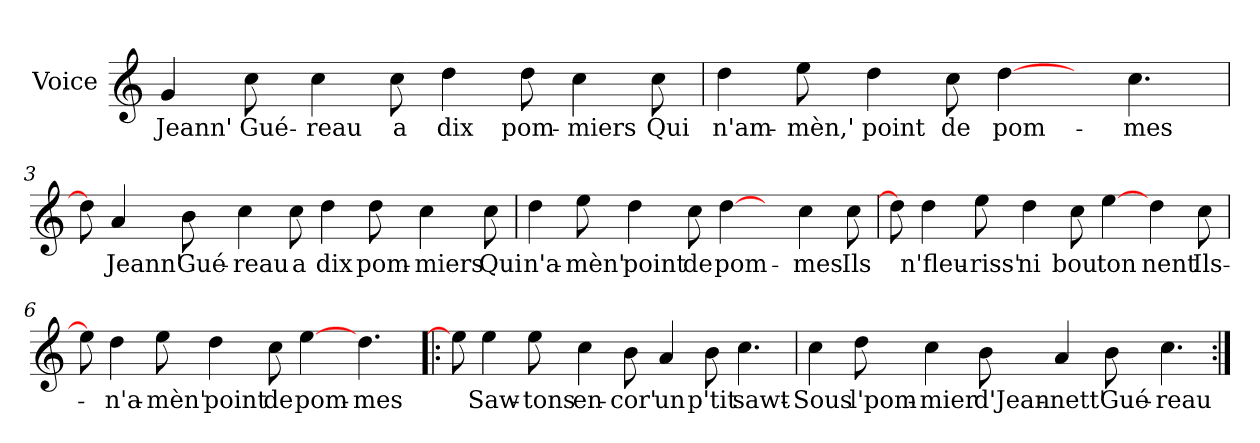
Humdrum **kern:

**kern	**text
*part1	*part1
*staff1	*staff1
*I"Voice	*
*I'V	*
*clefG2	*
*k[]	*
*C:	*
=1	=1
4g/	Jeann'
8cc\	Gué-
4cc\	-reau
8cc\	a
4dd\	dix
8dd\	pom-
4cc\	-miers
8cc\	Qui
=2	=2
4dd\	n'am-
8ee\	-mèn,'
4dd\	point
8cc\	de
[4dd\	pom-
8ryy	.
4.cc\	-mes
=3	=3
8dd\]	.
4a/	Jeann'
8b\	Gué-
4cc\	-reau
8cc\	a
4dd\	dix
8dd\	pom-
4cc\	-miers
8cc\	Qui
!!LO:LB:g=z
=4	=4
4dd\	n'a-
8ee\	-mèn'
4dd\	point
8cc\	de
[4dd\	pom-
8ryy	.
4cc\	-mes
8cc\	Ils
=5	=5
8dd\]	.
4dd\	n'fleu-
8ee\	-riss'
4dd\	ni
8cc\	bou
[4ee\	ton
4dd\	nent
8cc\	Ils-
=6	=6
8ee\]	.
4dd\	-n'a-
8ee\	-mèn'
4dd\	point
8cc\	de
[4ee\	pom-
4.dd\	-mes
!!LO:LB:g=z
=7!|:	=7!|:
8ee\]	.
4ee\	Saw-
8ee\	-tons
4cc\	en-
8b\	-cor'
4a/	un
8b\	p'tit
4.cc\	sawt-
=8	=8
4cc\	-Sous
8dd\	l'pom-
4cc\	-mier
8b\	d'Jean-
4a/	-nett'
8b\	Gué-
4.cc\	-reau
=:|!	=:|!
*-	*-
